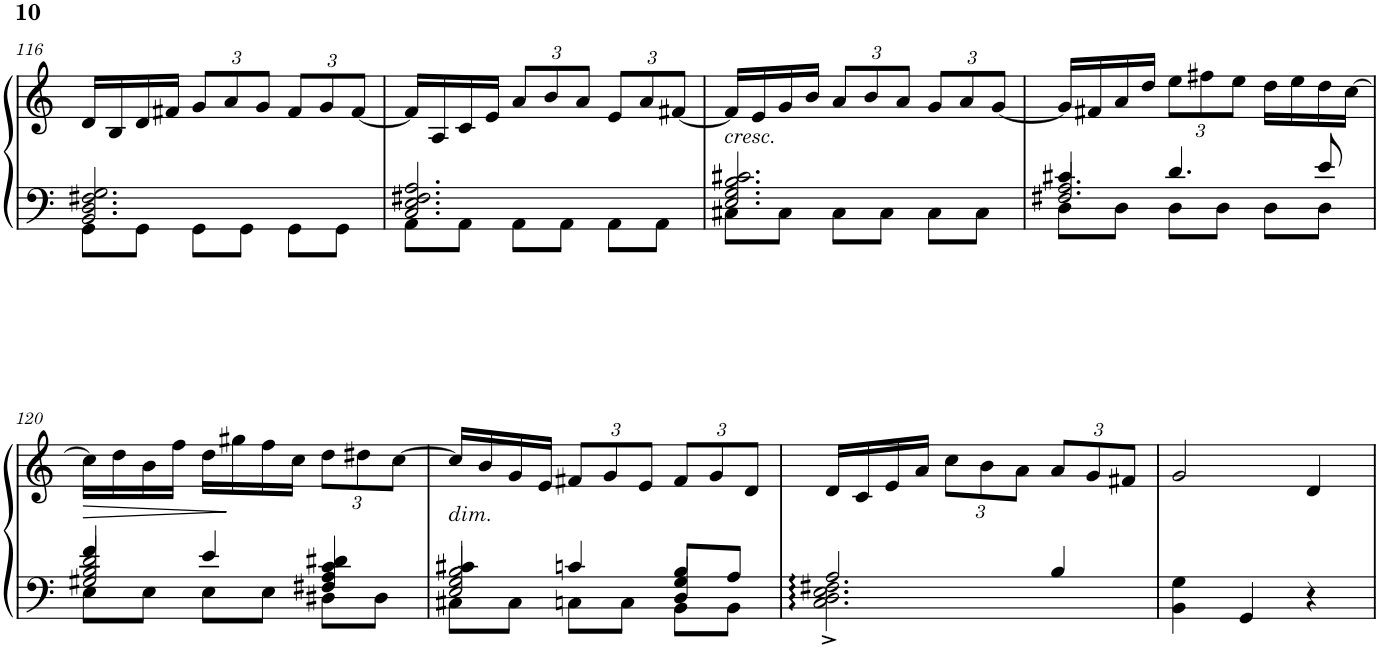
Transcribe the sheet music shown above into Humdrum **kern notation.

**kern	**kern	**dynam
*part1	*part1	*part1
*staff2	*staff1	*staff1/2
*I"Piano	*	*
*I'Pno.	*	*
!!LO:PB:g=z
*clefF4	*clefG2	*
*k[]	*k[]	*
*M3/4	*M3/4	*
=116	=116	=116
*^	*	*
2.BB/ 2.D/ 2.F#X/ 2.G/	8GG\L	16d/LL	.
.	.	16B/	.
.	8GG\J	16d/	.
.	.	16f#X/JJ	.
*	*	*Xbrackettup	*
.	8GG\L	12g/L	.
.	.	12a/	.
.	8GG\J	.	.
.	.	12g/J	.
.	8GG\L	12f#/L	.
.	.	12g/	.
.	8GG\J	.	.
.	.	[12f#/J	.
=117	=117	=117	=117
2.C/ 2.E/ 2.F#X/ 2.A/	8AA\L	16f#/LL]	.
.	.	16A/	.
.	8AA\J	16c/	.
.	.	16e/JJ	.
.	8AA\L	12a/L	.
.	.	12b/	.
.	8AA\J	.	.
.	.	12a/J	.
.	8AA\L	12e/L	.
.	.	12a/	.
.	8AA\J	.	.
.	.	[12f#X/J	.
=118	=118	=118	=118
!	!	!LO:TX:b:i:t=cresc.	!
2.E/ 2.G/ 2.B/ 2.c#X/	8C#X\L	16f#/LL]	.
.	.	16e/	.
.	8C#\J	16g/	.
.	.	16b/JJ	.
.	8C#\L	12a/L	.
.	.	12b/	.
.	8C#\J	.	.
.	.	12a/J	.
.	8C#\L	12g/L	.
.	.	12a/	.
.	8C#\J	.	.
.	.	[12g/J	.
=119	=119	=119	=119
*	*^	*	*
2.F#X/ 2.A/	8D\L	4c#X/	16g/LL]	.
.	.	.	16f#X/	.
.	8D\J	.	16a/	.
.	.	.	16dd/JJ	.
.	8D\L	4.d/	12ee\L	.
.	.	.	12ff#X\	.
.	8D\J	.	.	.
.	.	.	12ee\J	.
.	8D\L	.	16dd\LL	.
.	.	.	16ee\	.
.	8D\J	8e/	16dd\	.
.	.	.	[16cc\JJ	.
!!LO:LB:g=z
=120	=120	=120	=120	=120
!	!	!	!	!LO:HP:b
2G#X/ 2B/ 2d/	8E\L	4f/	16cc\LL]	>
.	.	.	16dd\	.
.	8E\J	.	16b\	.
.	.	.	16ff\JJ	.
.	8E\L	4e/	16dd\LL	.
.	.	.	16gg#X\	]
.	8E\J	.	16ff\	.
.	.	.	16cc\JJ	.
4F#X/ 4A/ 4c/	8D#X\L	4d#X/	12dd\L	.
.	.	.	12dd#X\	.
.	8D#\J	.	.	.
.	.	.	[12cc\J	.
=121	=121	=121	=121	=121
!	!	!	!LO:TX:b:i:t=dim.	!
2E/ 2G/ 2B/	8C#X\L	4c#X/	16cc/LL]	.
.	.	.	16b/	.
.	8C#\J	.	16g/	.
.	.	.	16e/JJ	.
.	8Cn\L	4cn/	12f#X/L	.
.	.	.	12g/	.
.	8C\J	.	.	.
.	.	.	12e/J	.
4D/ 4G/	8BB\L	8B/L	12f#/L	.
.	.	.	12g/	.
.	8BB\J	8A/J	.	.
.	.	.	12d/J	.
*	*v	*v	*	*
=122	=122	=122	=122
2A/	2.C\^ 2.D\^ 2.E\^ 2.F#X\^	16d/LL	.
.	.	16c/	.
.	.	16e/	.
.	.	16a/JJ	.
.	.	12cc\L	.
.	.	12b\	.
.	.	12a\J	.
4B/	.	12a/L	.
.	.	12g/	.
.	.	12f#X/J	.
*v	*v	*	*
=123	=123	=123
4BB\ 4G\	2g/	.
4GG/	.	.
4r	4d/	.
=	=	=
*-	*-	*-
